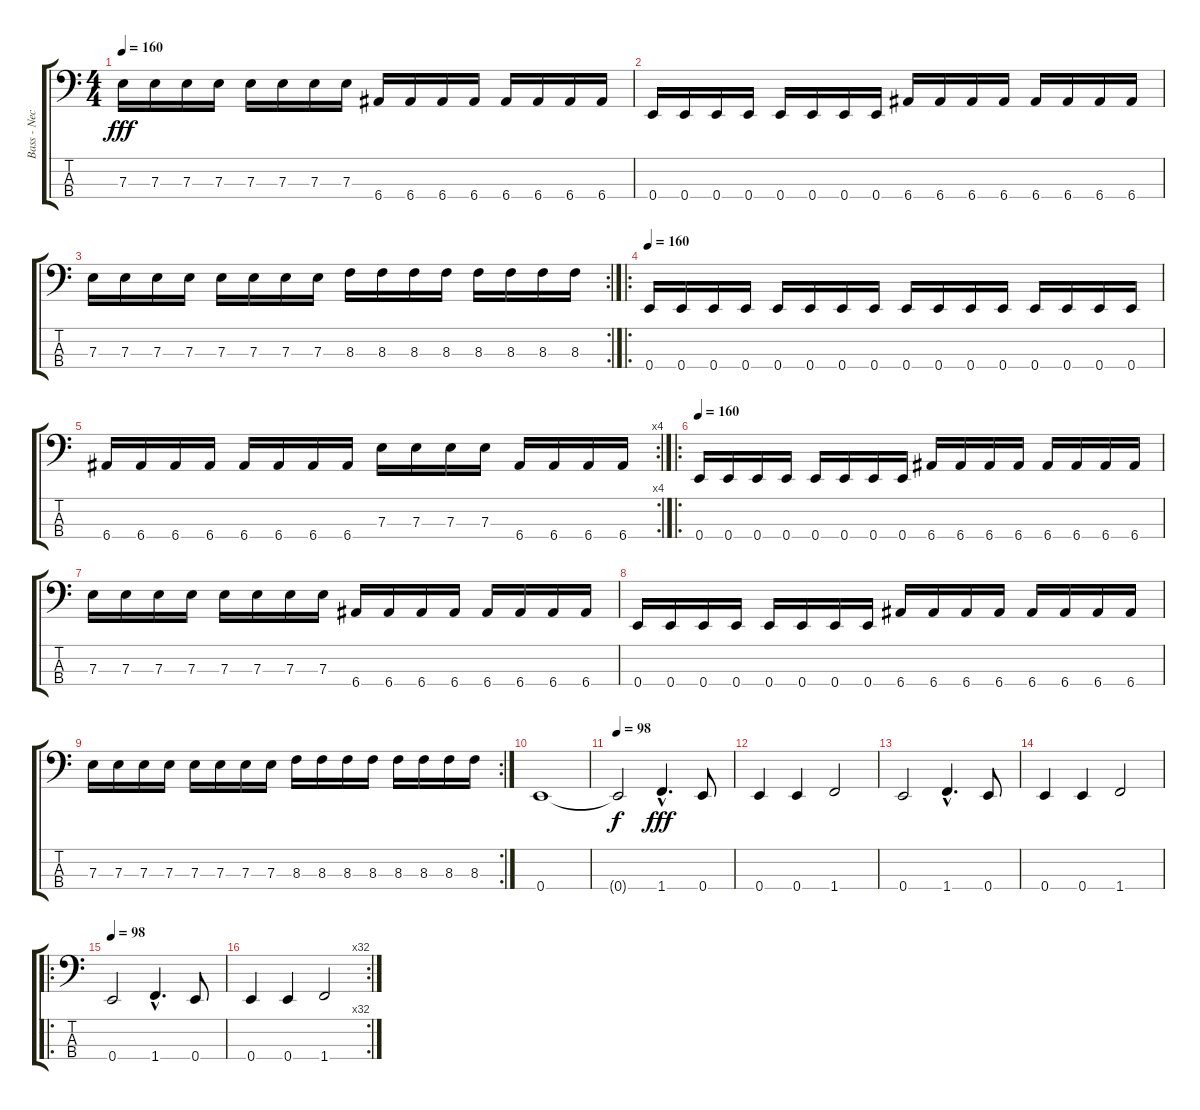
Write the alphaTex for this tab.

\track ("Bass - Necrobutcher" "Bass - Nec") {instrument distortionguitar}
\staff {score tabs}
\tuning (G2 D2 A1 E1) {hide}
\ts (4 4)
\tempo 160
\clef f4
\ks c
7.3.16{dy fff} 7.3.16 7.3.16 7.3.16 7.3.16 7.3.16 7.3.16 7.3.16 6.4.16 6.4.16 6.4.16 6.4.16 6.4.16 6.4.16 6.4.16 6.4.16 |
0.4.16 0.4.16 0.4.16 0.4.16 0.4.16 0.4.16 0.4.16 0.4.16 6.4.16 6.4.16 6.4.16 6.4.16 6.4.16 6.4.16 6.4.16 6.4.16 |
\rc 2
7.3.16 7.3.16 7.3.16 7.3.16 7.3.16 7.3.16 7.3.16 7.3.16 8.3.16 8.3.16 8.3.16 8.3.16 8.3.16 8.3.16 8.3.16 8.3.16 |
\ro
\tempo 160
0.4.16 0.4.16 0.4.16 0.4.16 0.4.16 0.4.16 0.4.16 0.4.16 0.4.16 0.4.16 0.4.16 0.4.16 0.4.16 0.4.16 0.4.16 0.4.16 |
\rc 4
6.4.16 6.4.16 6.4.16 6.4.16 6.4.16 6.4.16 6.4.16 6.4.16 7.3.16 7.3.16 7.3.16 7.3.16 6.4.16 6.4.16 6.4.16 6.4.16 |
\ro
\tempo 160
0.4.16 0.4.16 0.4.16 0.4.16 0.4.16 0.4.16 0.4.16 0.4.16 6.4.16 6.4.16 6.4.16 6.4.16 6.4.16 6.4.16 6.4.16 6.4.16 |
7.3.16 7.3.16 7.3.16 7.3.16 7.3.16 7.3.16 7.3.16 7.3.16 6.4.16 6.4.16 6.4.16 6.4.16 6.4.16 6.4.16 6.4.16 6.4.16 |
0.4.16 0.4.16 0.4.16 0.4.16 0.4.16 0.4.16 0.4.16 0.4.16 6.4.16 6.4.16 6.4.16 6.4.16 6.4.16 6.4.16 6.4.16 6.4.16 |
\rc 2
7.3.16 7.3.16 7.3.16 7.3.16 7.3.16 7.3.16 7.3.16 7.3.16 8.3.16 8.3.16 8.3.16 8.3.16 8.3.16 8.3.16 8.3.16 8.3.16 |
0.4.1 |
\tempo 98
0.4{t}.2{dy f} 1.4{hac}.4{d dy fff} 0.4.8 |
0.4.4 0.4.4 1.4.2 |
0.4.2 1.4{hac}.4{d} 0.4.8 |
0.4.4 0.4.4 1.4.2 |
\ro
\tempo 98
0.4.2 1.4{hac}.4{d} 0.4.8 |
\rc 32
0.4.4 0.4.4 1.4.2
